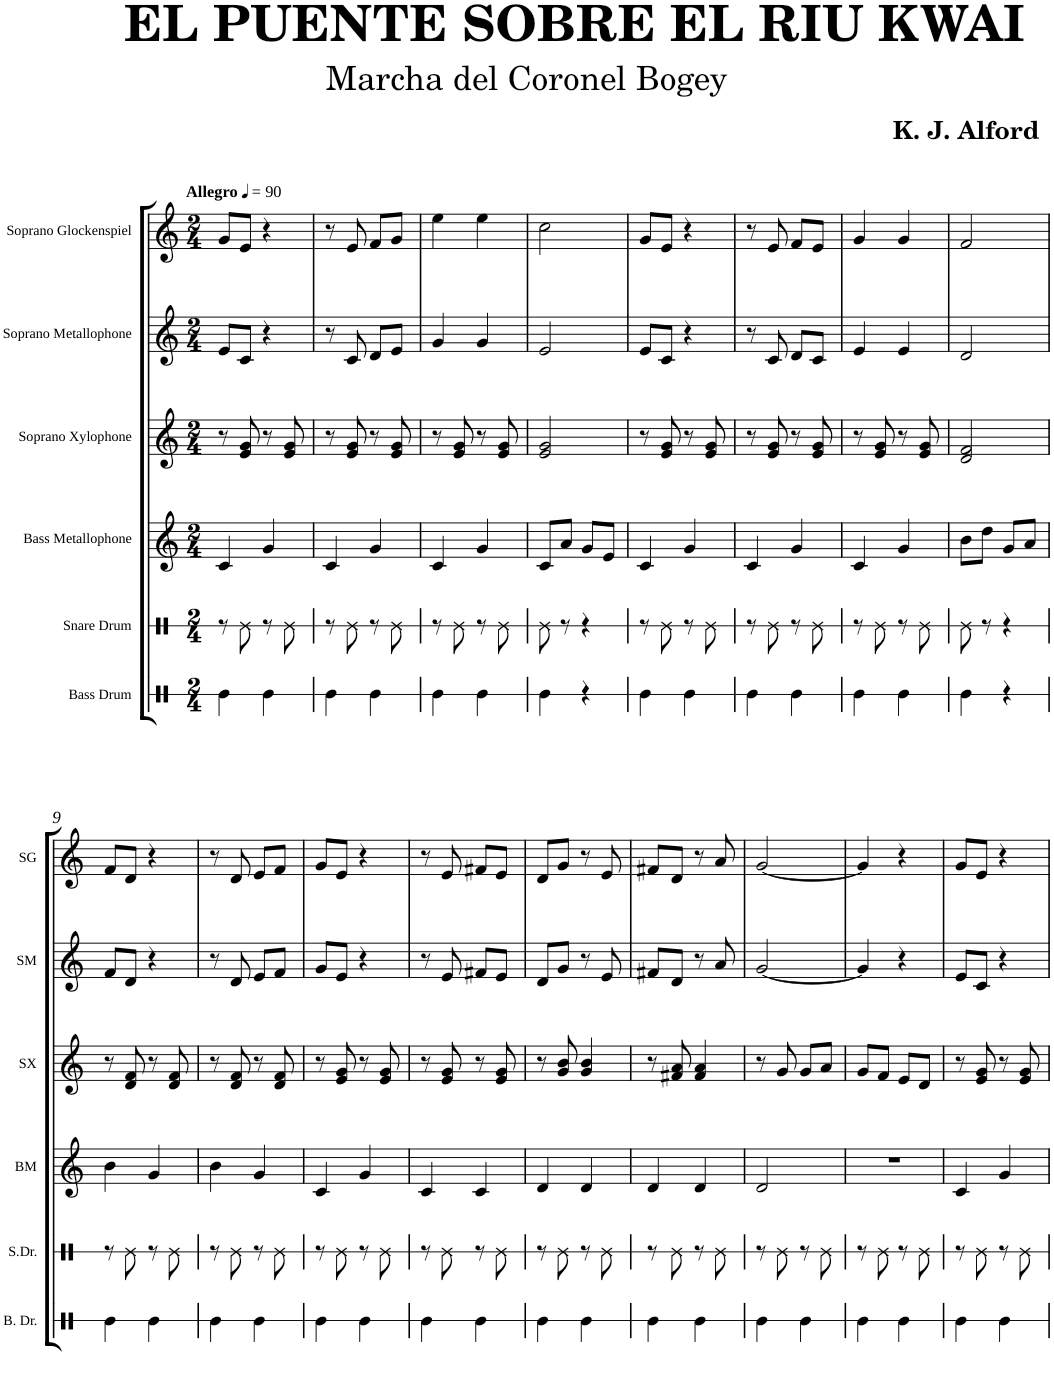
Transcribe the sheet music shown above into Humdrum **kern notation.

**kern	**kern	**kern	**kern	**kern	**kern
*part6	*part5	*part4	*part3	*part2	*part1
*staff6	*staff5	*staff4	*staff3	*staff2	*staff1
*I"Bass Drum	*I"Snare Drum	*I"Bass Metallophone	*I"Soprano Xylophone	*I"Soprano Metallophone	*I"Soprano Glockenspiel
*I'B. Dr.	*I'S.Dr.	*I'BM	*I'SX	*I'SM	*I'SG
*stria1	*stria1	*	*	*	*
*clefX	*clefX	*clefG2	*clefG2	*clefG2	*clefG2
*	*	*Trd7c12	*Trd-7c-12	*Trd-7c-12	*Trd-14c-24
*k[]	*k[]	*k[]	*k[]	*k[]	*k[]
*M2/4	*M2/4	*M2/4	*M2/4	*M2/4	*M2/4
*MM90	*MM90	*MM90	*MM90	*MM90	*MM90
=1	=1	=1	=1	=1	=1
!	!	!	!	!	!LO:TX:a:B:t=Allegro
4Re\	8r	4c/	8r	8e/L	8g/L
.	8Re\	.	8e/ 8g/	8c/J	8e/J
4Re\	8r	4g/	8r	4r	4r
.	8Re\	.	8e/ 8g/	.	.
=2	=2	=2	=2	=2	=2
4Re\	8r	4c/	8r	8r	8r
.	8Re\	.	8e/ 8g/	8c/	8e/
4Re\	8r	4g/	8r	8d/L	8f/L
.	8Re\	.	8e/ 8g/	8e/J	8g/J
=3	=3	=3	=3	=3	=3
4Re\	8r	4c/	8r	4g/	4ee\
.	8Re\	.	8e/ 8g/	.	.
4Re\	8r	4g/	8r	4g/	4ee\
.	8Re\	.	8e/ 8g/	.	.
=4	=4	=4	=4	=4	=4
4Re\	8Re\	8c/L	2e/ 2g/	2e/	2cc\
.	8r	8a/J	.	.	.
4r	4r	8g/L	.	.	.
.	.	8e/J	.	.	.
=5	=5	=5	=5	=5	=5
4Re\	8r	4c/	8r	8e/L	8g/L
.	8Re\	.	8e/ 8g/	8c/J	8e/J
4Re\	8r	4g/	8r	4r	4r
.	8Re\	.	8e/ 8g/	.	.
=6	=6	=6	=6	=6	=6
4Re\	8r	4c/	8r	8r	8r
.	8Re\	.	8e/ 8g/	8c/	8e/
4Re\	8r	4g/	8r	8d/L	8f/L
.	8Re\	.	8e/ 8g/	8c/J	8e/J
=7	=7	=7	=7	=7	=7
4Re\	8r	4c/	8r	4e/	4g/
.	8Re\	.	8e/ 8g/	.	.
4Re\	8r	4g/	8r	4e/	4g/
.	8Re\	.	8e/ 8g/	.	.
=8	=8	=8	=8	=8	=8
4Re\	8Re\	8b\L	2d/ 2f/	2d/	2f/
.	8r	8dd\J	.	.	.
4r	4r	8g/L	.	.	.
.	.	8a/J	.	.	.
!!LO:LB:g=z
=9	=9	=9	=9	=9	=9
4Re\	8r	4b\	8r	8f/L	8f/L
.	8Re\	.	8d/ 8f/	8d/J	8d/J
4Re\	8r	4g/	8r	4r	4r
.	8Re\	.	8d/ 8f/	.	.
=10	=10	=10	=10	=10	=10
4Re\	8r	4b\	8r	8r	8r
.	8Re\	.	8d/ 8f/	8d/	8d/
4Re\	8r	4g/	8r	8e/L	8e/L
.	8Re\	.	8d/ 8f/	8f/J	8f/J
=11	=11	=11	=11	=11	=11
4Re\	8r	4c/	8r	8g/L	8g/L
.	8Re\	.	8e/ 8g/	8e/J	8e/J
4Re\	8r	4g/	8r	4r	4r
.	8Re\	.	8e/ 8g/	.	.
=12	=12	=12	=12	=12	=12
4Re\	8r	4c/	8r	8r	8r
.	8Re\	.	8e/ 8g/	8e/	8e/
4Re\	8r	4c/	8r	8f#X/L	8f#X/L
.	8Re\	.	8e/ 8g/	8e/J	8e/J
=13	=13	=13	=13	=13	=13
4Re\	8r	4d/	8r	8d/L	8d/L
.	8Re\	.	8g/ 8b/	8g/J	8g/J
4Re\	8r	4d/	4g/ 4b/	8r	8r
.	8Re\	.	.	8e/	8e/
=14	=14	=14	=14	=14	=14
4Re\	8r	4d/	8r	8f#X/L	8f#X/L
.	8Re\	.	8f#X/ 8a/	8d/J	8d/J
4Re\	8r	4d/	4f#/ 4a/	8r	8r
.	8Re\	.	.	8a/	8a/
=15	=15	=15	=15	=15	=15
4Re\	8r	2d/	8r	[2g/	[2g/
.	8Re\	.	8g/	.	.
4Re\	8r	.	8g/L	.	.
.	8Re\	.	8a/J	.	.
=16	=16	=16	=16	=16	=16
4Re\	8r	2r	8g/L	4g/]	4g/]
.	8Re\	.	8f/J	.	.
4Re\	8r	.	8e/L	4r	4r
.	8Re\	.	8d/J	.	.
=17	=17	=17	=17	=17	=17
4Re\	8r	4c/	8r	8e/L	8g/L
.	8Re\	.	8e/ 8g/	8c/J	8e/J
4Re\	8r	4g/	8r	4r	4r
.	8Re\	.	8e/ 8g/	.	.
=	=	=	=	=	=
*-	*-	*-	*-	*-	*-
